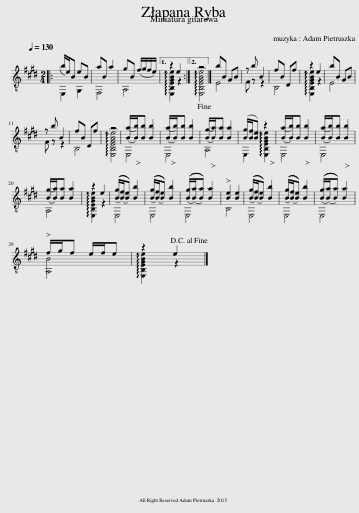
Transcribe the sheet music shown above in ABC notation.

X:1
%%score ( 1 2 3 )
L:1/8
Q:1/4=130
M:2/4
I:linebreak $
K:E
V:1 treble-8
V:2 treble-8
V:3 treble-8
V:1
|: (b/e/)B eB | F,4 | A,4 |1 !arpeggio![E,B,EGBe]2 e2 :|2 !arpeggio![E,B,EGBe]4!fine! |] %5
 E4 | F z z2 | B,4 | !arpeggio![E,B,EGBe]2 e2 | E4 |$ %10
 F z z2 | B,4 | !arpeggio![E,B,EGBe]4 | E,4 | E,4 | %15
 A,4 | E,2 !arpeggio![E,B,EGBe]2 | E,4 | E,4 |$ A,4 | %20
 !arpeggio![E,B,EGBe]2 e2 | E,4 | E,4 | E,4 | B,4 | %25
 E,4 | E,4 | E,4 |$ [A,B]4 | !arpeggio![E,B,EGBe]2 e2!D.C.! |] %30
V:2
|: E,2 G,2 | x4 | x4 |1 z2 z2 :|2 z4 |] %5
 bB GB | z b B2 | fB Df | z2 z2 | bB GB |$ %10
 z b B2 | fB Df | z4 | (([Ba]/[Bb]/))[Bb] [Bb]2 | (([Ba]/[Bb]/))[Bb] [Bb]2 | %15
 (([Bg]/[Ba]/))[Ba] [Ba]2 | ([Bg]/[Bf]/[Be]) z2 | (([Ba]/[Bb]/))[Bb] [Bb]2 | (([Ba]/[Bb]/))[Bb] [Bb]2 |$ (([Bg]/[Ba]/))[Ba] [Ba]2 | %20
 z2 z2 | ((([Bg]/(([Bf]/[Be]))))) [Bb]2 | ((([Bg]/(([Bf]/[Be]))))) [Bb]2 | ((([Bg]/(([Ba]/[Ba]))))) [Ba]2 | [Be]2 [Be]2 | %25
 ((([Bg]/(([Bf]/[Be]))))) [Bb]2 | ((([Bg]/(([Bf]/[Be]))))) [Bb]2 | ((([Bg]/(([Ba]/[Ba]))))) [Ba]2 |$ f/g/f e/f/e | z2 z2 |] %30
V:3
|: x4 | aB a2 | gB (f/g/f/e/) |1 x4 :|2 x4 |] %5
 x4 | x4 | x4 | x4 | x4 |$ %10
 x4 | x4 | x4 | x4 | x4 | %15
 x4 | x4 | x4 | x4 |$ x4 | %20
 x4 | x4 | x4 | x4 | x4 | %25
 x4 | x4 | x4 |$ x4 | x4 |] %30
